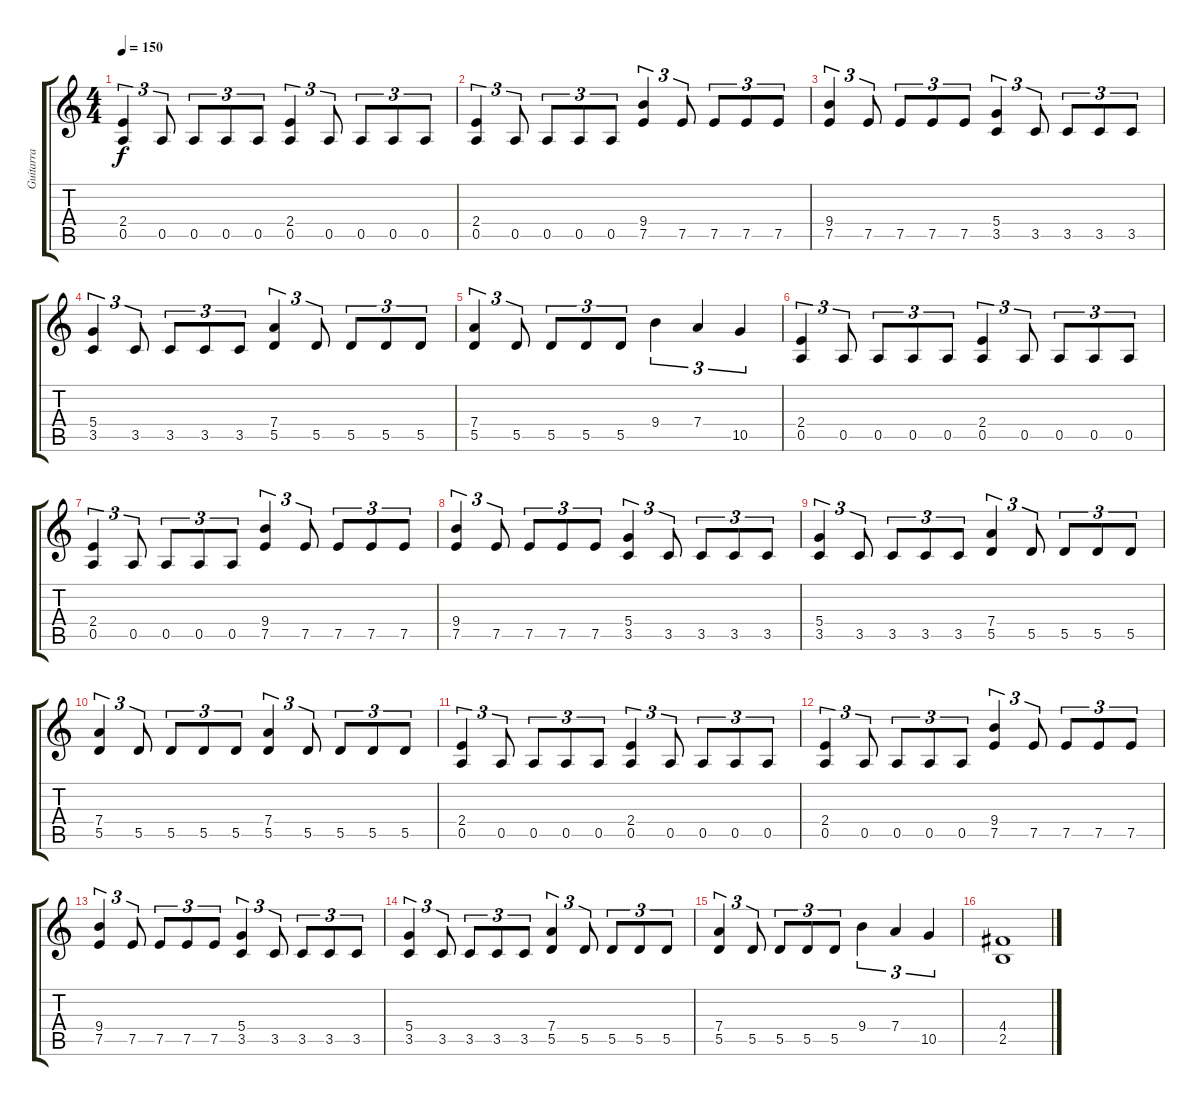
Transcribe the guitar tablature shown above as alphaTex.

\track ("Guitarra" "Guitarra") {instrument distortionguitar}
\staff {score tabs}
\tuning (E4 B3 G3 D3 A2 E2) {hide}
\ts (4 4)
\tempo 150
\clef g2
\ks c
(2.4 0.5).4{tu (3 2) dy f} 0.5.8{tu (3 2)} 0.5.8{tu (3 2)} 0.5.8{tu (3 2)} 0.5.8{tu (3 2)} (2.4 0.5).4{tu (3 2)} 0.5.8{tu (3 2)} 0.5.8{tu (3 2)} 0.5.8{tu (3 2)} 0.5.8{tu (3 2)} |
(2.4 0.5).4{tu (3 2)} 0.5.8{tu (3 2)} 0.5.8{tu (3 2)} 0.5.8{tu (3 2)} 0.5.8{tu (3 2)} (9.4 7.5).4{tu (3 2)} 7.5.8{tu (3 2)} 7.5.8{tu (3 2)} 7.5.8{tu (3 2)} 7.5.8{tu (3 2)} |
(9.4 7.5).4{tu (3 2)} 7.5.8{tu (3 2)} 7.5.8{tu (3 2)} 7.5.8{tu (3 2)} 7.5.8{tu (3 2)} (5.4 3.5).4{tu (3 2)} 3.5.8{tu (3 2)} 3.5.8{tu (3 2)} 3.5.8{tu (3 2)} 3.5.8{tu (3 2)} |
(5.4 3.5).4{tu (3 2)} 3.5.8{tu (3 2)} 3.5.8{tu (3 2)} 3.5.8{tu (3 2)} 3.5.8{tu (3 2)} (7.4 5.5).4{tu (3 2)} 5.5.8{tu (3 2)} 5.5.8{tu (3 2)} 5.5.8{tu (3 2)} 5.5.8{tu (3 2)} |
(7.4 5.5).4{tu (3 2)} 5.5.8{tu (3 2)} 5.5.8{tu (3 2)} 5.5.8{tu (3 2)} 5.5.8{tu (3 2)} 9.4.4{tu (3 2)} 7.4.4{tu (3 2)} 10.5.4{tu (3 2)} |
(2.4 0.5).4{tu (3 2)} 0.5.8{tu (3 2)} 0.5.8{tu (3 2)} 0.5.8{tu (3 2)} 0.5.8{tu (3 2)} (2.4 0.5).4{tu (3 2)} 0.5.8{tu (3 2)} 0.5.8{tu (3 2)} 0.5.8{tu (3 2)} 0.5.8{tu (3 2)} |
(2.4 0.5).4{tu (3 2)} 0.5.8{tu (3 2)} 0.5.8{tu (3 2)} 0.5.8{tu (3 2)} 0.5.8{tu (3 2)} (9.4 7.5).4{tu (3 2)} 7.5.8{tu (3 2)} 7.5.8{tu (3 2)} 7.5.8{tu (3 2)} 7.5.8{tu (3 2)} |
(9.4 7.5).4{tu (3 2)} 7.5.8{tu (3 2)} 7.5.8{tu (3 2)} 7.5.8{tu (3 2)} 7.5.8{tu (3 2)} (5.4 3.5).4{tu (3 2)} 3.5.8{tu (3 2)} 3.5.8{tu (3 2)} 3.5.8{tu (3 2)} 3.5.8{tu (3 2)} |
(5.4 3.5).4{tu (3 2)} 3.5.8{tu (3 2)} 3.5.8{tu (3 2)} 3.5.8{tu (3 2)} 3.5.8{tu (3 2)} (7.4 5.5).4{tu (3 2)} 5.5.8{tu (3 2)} 5.5.8{tu (3 2)} 5.5.8{tu (3 2)} 5.5.8{tu (3 2)} |
(7.4 5.5).4{tu (3 2)} 5.5.8{tu (3 2)} 5.5.8{tu (3 2)} 5.5.8{tu (3 2)} 5.5.8{tu (3 2)} (7.4 5.5).4{tu (3 2)} 5.5.8{tu (3 2)} 5.5.8{tu (3 2)} 5.5.8{tu (3 2)} 5.5.8{tu (3 2)} |
(2.4 0.5).4{tu (3 2)} 0.5.8{tu (3 2)} 0.5.8{tu (3 2)} 0.5.8{tu (3 2)} 0.5.8{tu (3 2)} (2.4 0.5).4{tu (3 2)} 0.5.8{tu (3 2)} 0.5.8{tu (3 2)} 0.5.8{tu (3 2)} 0.5.8{tu (3 2)} |
(2.4 0.5).4{tu (3 2)} 0.5.8{tu (3 2)} 0.5.8{tu (3 2)} 0.5.8{tu (3 2)} 0.5.8{tu (3 2)} (9.4 7.5).4{tu (3 2)} 7.5.8{tu (3 2)} 7.5.8{tu (3 2)} 7.5.8{tu (3 2)} 7.5.8{tu (3 2)} |
(9.4 7.5).4{tu (3 2)} 7.5.8{tu (3 2)} 7.5.8{tu (3 2)} 7.5.8{tu (3 2)} 7.5.8{tu (3 2)} (5.4 3.5).4{tu (3 2)} 3.5.8{tu (3 2)} 3.5.8{tu (3 2)} 3.5.8{tu (3 2)} 3.5.8{tu (3 2)} |
(5.4 3.5).4{tu (3 2)} 3.5.8{tu (3 2)} 3.5.8{tu (3 2)} 3.5.8{tu (3 2)} 3.5.8{tu (3 2)} (7.4 5.5).4{tu (3 2)} 5.5.8{tu (3 2)} 5.5.8{tu (3 2)} 5.5.8{tu (3 2)} 5.5.8{tu (3 2)} |
(7.4 5.5).4{tu (3 2)} 5.5.8{tu (3 2)} 5.5.8{tu (3 2)} 5.5.8{tu (3 2)} 5.5.8{tu (3 2)} 9.4.4{tu (3 2)} 7.4.4{tu (3 2)} 10.5.4{tu (3 2)} |
(4.4 2.5).1
